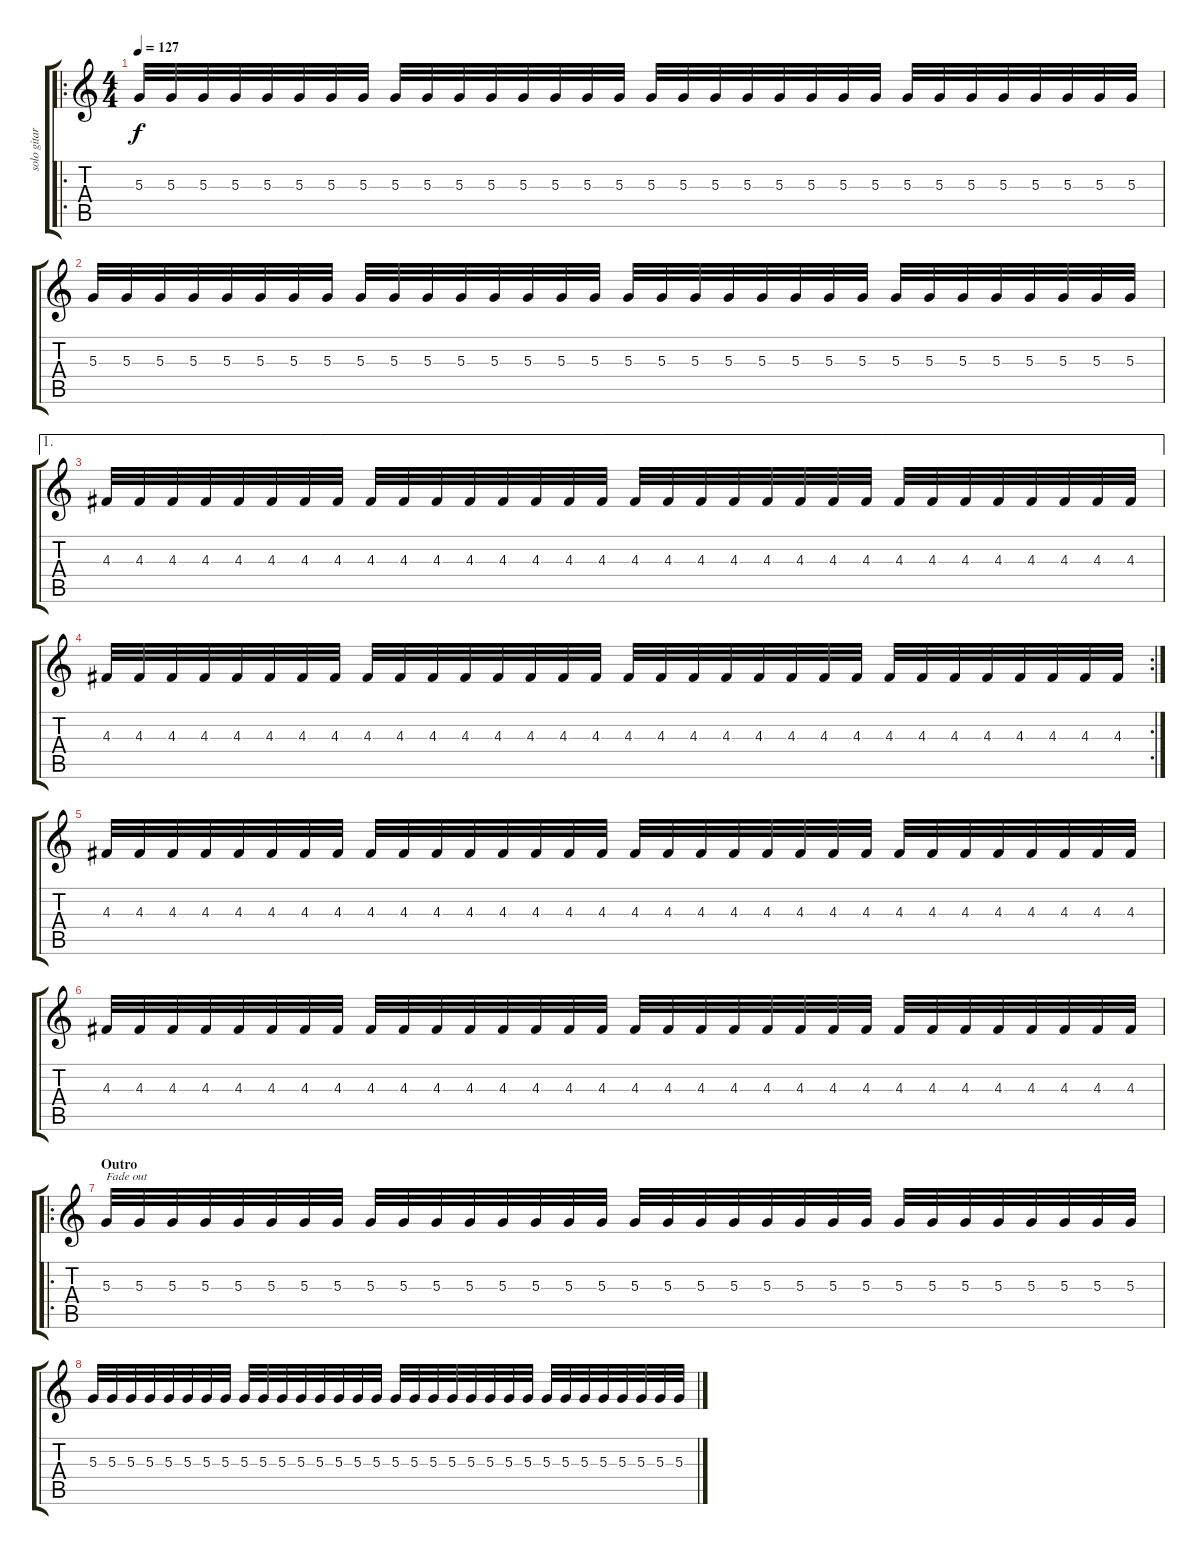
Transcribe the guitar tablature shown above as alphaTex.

\track ("solo gitara" "solo gitar") {instrument distortionguitar}
\staff {score tabs}
\tuning (B3 Gb3 D3 A2 E2 B1) {hide}
\ro
\ts (4 4)
\tempo 127
\clef g2
\ks c
5.3.32{dy f} 5.3.32 5.3.32 5.3.32 5.3.32 5.3.32 5.3.32 5.3.32 5.3.32 5.3.32 5.3.32 5.3.32 5.3.32 5.3.32 5.3.32 5.3.32 5.3.32 5.3.32 5.3.32 5.3.32 5.3.32 5.3.32 5.3.32 5.3.32 5.3.32 5.3.32 5.3.32 5.3.32 5.3.32 5.3.32 5.3.32 5.3.32 |
5.3.32 5.3.32 5.3.32 5.3.32 5.3.32 5.3.32 5.3.32 5.3.32 5.3.32 5.3.32 5.3.32 5.3.32 5.3.32 5.3.32 5.3.32 5.3.32 5.3.32 5.3.32 5.3.32 5.3.32 5.3.32 5.3.32 5.3.32 5.3.32 5.3.32 5.3.32 5.3.32 5.3.32 5.3.32 5.3.32 5.3.32 5.3.32 |
\ae 1
4.3.32 4.3.32 4.3.32 4.3.32 4.3.32 4.3.32 4.3.32 4.3.32 4.3.32 4.3.32 4.3.32 4.3.32 4.3.32 4.3.32 4.3.32 4.3.32 4.3.32 4.3.32 4.3.32 4.3.32 4.3.32 4.3.32 4.3.32 4.3.32 4.3.32 4.3.32 4.3.32 4.3.32 4.3.32 4.3.32 4.3.32 4.3.32 |
\rc 2
4.3.32 4.3.32 4.3.32 4.3.32 4.3.32 4.3.32 4.3.32 4.3.32 4.3.32 4.3.32 4.3.32 4.3.32 4.3.32 4.3.32 4.3.32 4.3.32 4.3.32 4.3.32 4.3.32 4.3.32 4.3.32 4.3.32 4.3.32 4.3.32 4.3.32 4.3.32 4.3.32 4.3.32 4.3.32 4.3.32 4.3.32 4.3.32 |
4.3.32 4.3.32 4.3.32 4.3.32 4.3.32 4.3.32 4.3.32 4.3.32 4.3.32 4.3.32 4.3.32 4.3.32 4.3.32 4.3.32 4.3.32 4.3.32 4.3.32 4.3.32 4.3.32 4.3.32 4.3.32 4.3.32 4.3.32 4.3.32 4.3.32 4.3.32 4.3.32 4.3.32 4.3.32 4.3.32 4.3.32 4.3.32 |
4.3.32 4.3.32 4.3.32 4.3.32 4.3.32 4.3.32 4.3.32 4.3.32 4.3.32 4.3.32 4.3.32 4.3.32 4.3.32 4.3.32 4.3.32 4.3.32 4.3.32 4.3.32 4.3.32 4.3.32 4.3.32 4.3.32 4.3.32 4.3.32 4.3.32 4.3.32 4.3.32 4.3.32 4.3.32 4.3.32 4.3.32 4.3.32 |
\ro
\section ("" "Outro")
5.3.32{txt "Fade out"} 5.3.32 5.3.32 5.3.32 5.3.32 5.3.32 5.3.32 5.3.32 5.3.32 5.3.32 5.3.32 5.3.32 5.3.32 5.3.32 5.3.32 5.3.32 5.3.32 5.3.32 5.3.32 5.3.32 5.3.32 5.3.32 5.3.32 5.3.32 5.3.32 5.3.32 5.3.32 5.3.32 5.3.32 5.3.32 5.3.32 5.3.32 |
5.3.32 5.3.32 5.3.32 5.3.32 5.3.32 5.3.32 5.3.32 5.3.32 5.3.32 5.3.32 5.3.32 5.3.32 5.3.32 5.3.32 5.3.32 5.3.32 5.3.32 5.3.32 5.3.32 5.3.32 5.3.32 5.3.32 5.3.32 5.3.32 5.3.32 5.3.32 5.3.32 5.3.32 5.3.32 5.3.32 5.3.32 5.3.32
